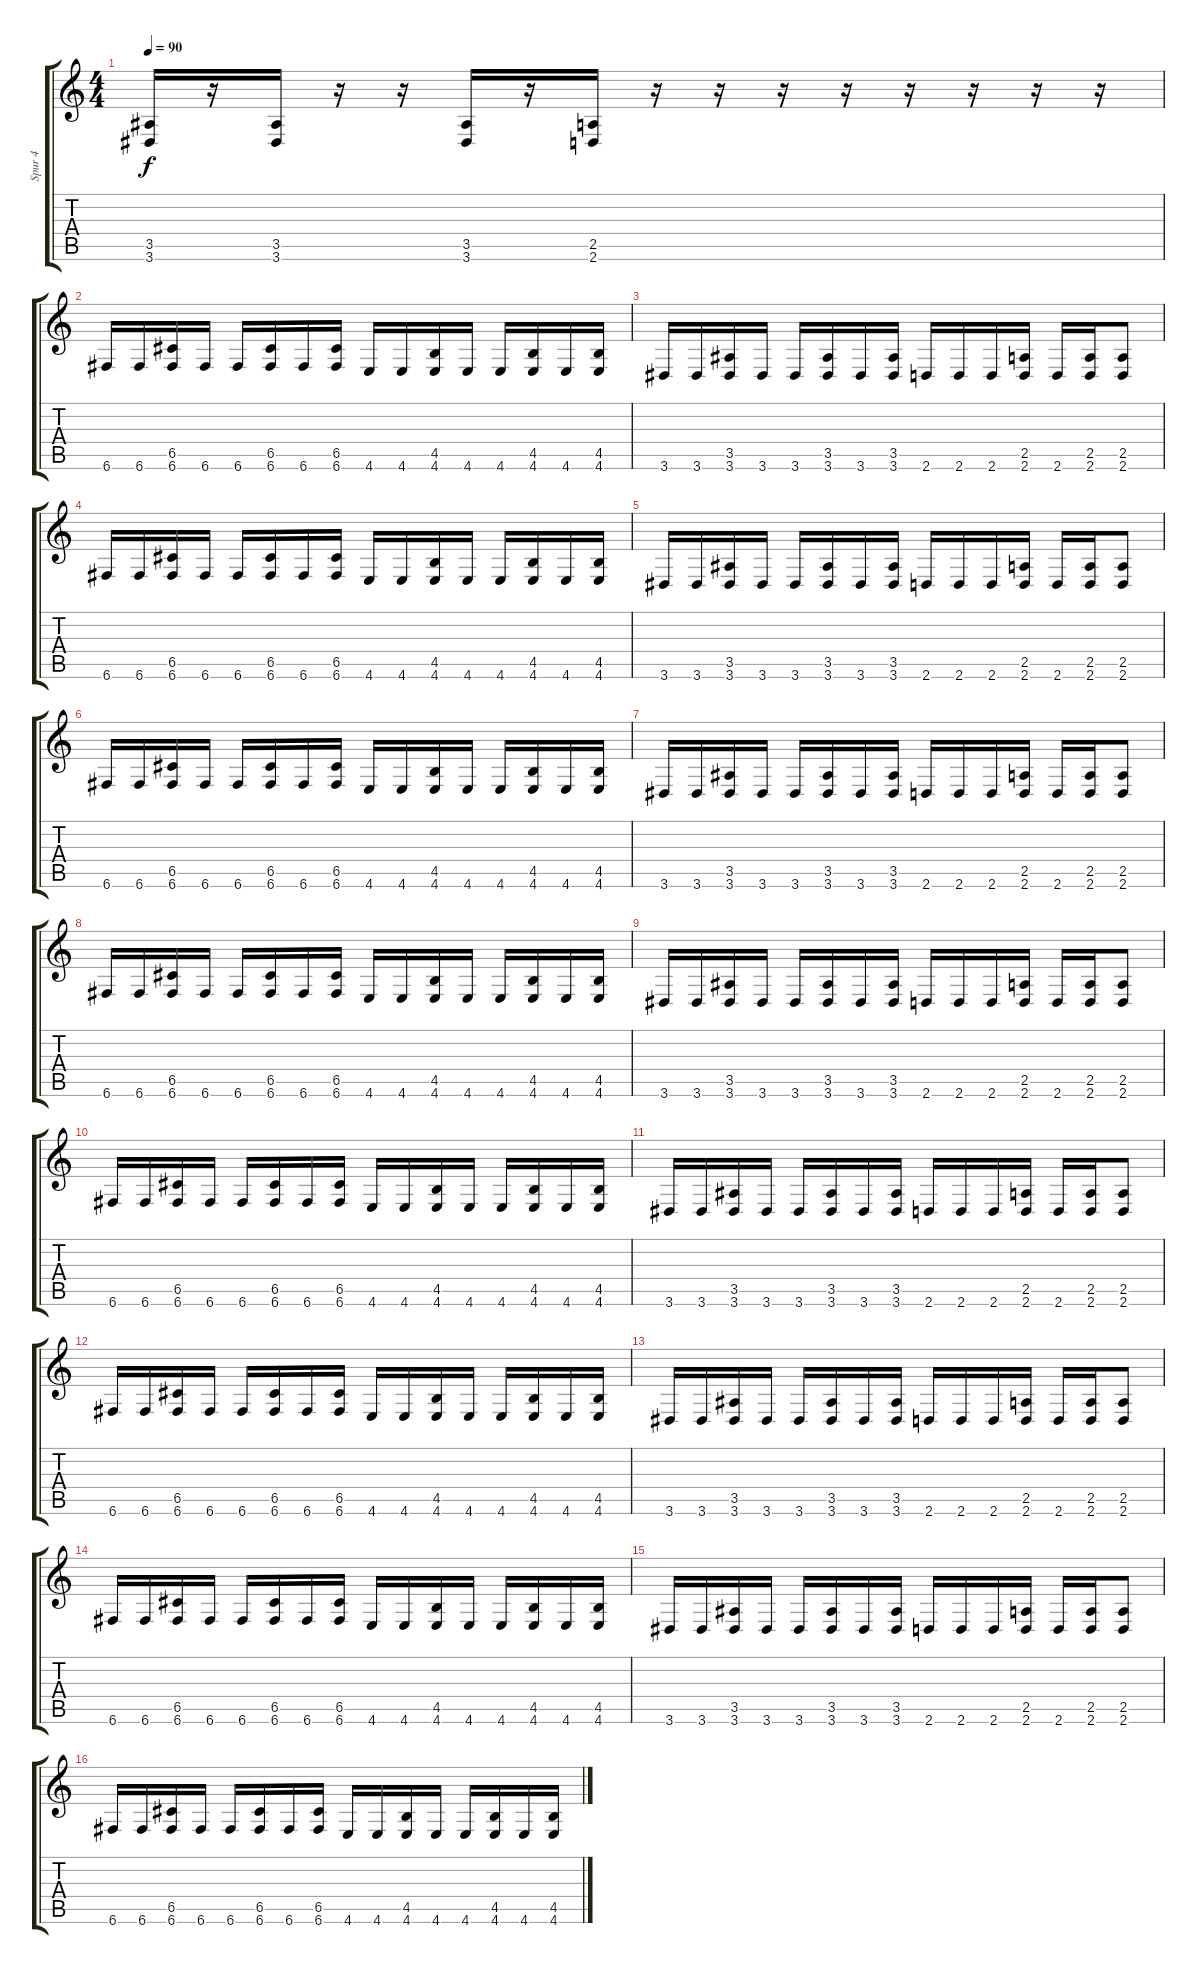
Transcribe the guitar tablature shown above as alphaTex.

\track ("Spur 4" "Spur 4") {instrument distortionguitar}
\staff {score tabs}
\tuning (D4 A3 F3 C3 G2 C2) {hide}
\ts (4 4)
\tempo 90
\clef g2
\ks c
(3.5 3.6).16{dy f} r.16 (3.5 3.6).16 r.16 r.16 (3.5 3.6).16 r.16 (2.5 2.6).16 r.16 r.16 r.16 r.16 r.16 r.16 r.16 r.16 |
6.6.16 6.6.16 (6.5 6.6).16 6.6.16 6.6.16 (6.5 6.6).16 6.6.16 (6.5 6.6).16 4.6.16 4.6.16 (4.5 4.6).16 4.6.16 4.6.16 (4.5 4.6).16 4.6.16 (4.5 4.6).16 |
3.6.16 3.6.16 (3.5 3.6).16 3.6.16 3.6.16 (3.5 3.6).16 3.6.16 (3.5 3.6).16 2.6.16 2.6.16 2.6.16 (2.5 2.6).16 2.6.16 (2.5 2.6).16 (2.5 2.6).8 |
6.6.16 6.6.16 (6.5 6.6).16 6.6.16 6.6.16 (6.5 6.6).16 6.6.16 (6.5 6.6).16 4.6.16 4.6.16 (4.5 4.6).16 4.6.16 4.6.16 (4.5 4.6).16 4.6.16 (4.5 4.6).16 |
3.6.16 3.6.16 (3.5 3.6).16 3.6.16 3.6.16 (3.5 3.6).16 3.6.16 (3.5 3.6).16 2.6.16 2.6.16 2.6.16 (2.5 2.6).16 2.6.16 (2.5 2.6).16 (2.5 2.6).8 |
6.6.16 6.6.16 (6.5 6.6).16 6.6.16 6.6.16 (6.5 6.6).16 6.6.16 (6.5 6.6).16 4.6.16 4.6.16 (4.5 4.6).16 4.6.16 4.6.16 (4.5 4.6).16 4.6.16 (4.5 4.6).16 |
3.6.16 3.6.16 (3.5 3.6).16 3.6.16 3.6.16 (3.5 3.6).16 3.6.16 (3.5 3.6).16 2.6.16 2.6.16 2.6.16 (2.5 2.6).16 2.6.16 (2.5 2.6).16 (2.5 2.6).8 |
6.6.16 6.6.16 (6.5 6.6).16 6.6.16 6.6.16 (6.5 6.6).16 6.6.16 (6.5 6.6).16 4.6.16 4.6.16 (4.5 4.6).16 4.6.16 4.6.16 (4.5 4.6).16 4.6.16 (4.5 4.6).16 |
3.6.16 3.6.16 (3.5 3.6).16 3.6.16 3.6.16 (3.5 3.6).16 3.6.16 (3.5 3.6).16 2.6.16 2.6.16 2.6.16 (2.5 2.6).16 2.6.16 (2.5 2.6).16 (2.5 2.6).8 |
6.6.16 6.6.16 (6.5 6.6).16 6.6.16 6.6.16 (6.5 6.6).16 6.6.16 (6.5 6.6).16 4.6.16 4.6.16 (4.5 4.6).16 4.6.16 4.6.16 (4.5 4.6).16 4.6.16 (4.5 4.6).16 |
3.6.16 3.6.16 (3.5 3.6).16 3.6.16 3.6.16 (3.5 3.6).16 3.6.16 (3.5 3.6).16 2.6.16 2.6.16 2.6.16 (2.5 2.6).16 2.6.16 (2.5 2.6).16 (2.5 2.6).8 |
6.6.16 6.6.16 (6.5 6.6).16 6.6.16 6.6.16 (6.5 6.6).16 6.6.16 (6.5 6.6).16 4.6.16 4.6.16 (4.5 4.6).16 4.6.16 4.6.16 (4.5 4.6).16 4.6.16 (4.5 4.6).16 |
3.6.16 3.6.16 (3.5 3.6).16 3.6.16 3.6.16 (3.5 3.6).16 3.6.16 (3.5 3.6).16 2.6.16 2.6.16 2.6.16 (2.5 2.6).16 2.6.16 (2.5 2.6).16 (2.5 2.6).8 |
6.6.16 6.6.16 (6.5 6.6).16 6.6.16 6.6.16 (6.5 6.6).16 6.6.16 (6.5 6.6).16 4.6.16 4.6.16 (4.5 4.6).16 4.6.16 4.6.16 (4.5 4.6).16 4.6.16 (4.5 4.6).16 |
3.6.16 3.6.16 (3.5 3.6).16 3.6.16 3.6.16 (3.5 3.6).16 3.6.16 (3.5 3.6).16 2.6.16 2.6.16 2.6.16 (2.5 2.6).16 2.6.16 (2.5 2.6).16 (2.5 2.6).8 |
6.6.16 6.6.16 (6.5 6.6).16 6.6.16 6.6.16 (6.5 6.6).16 6.6.16 (6.5 6.6).16 4.6.16 4.6.16 (4.5 4.6).16 4.6.16 4.6.16 (4.5 4.6).16 4.6.16 (4.5 4.6).16
